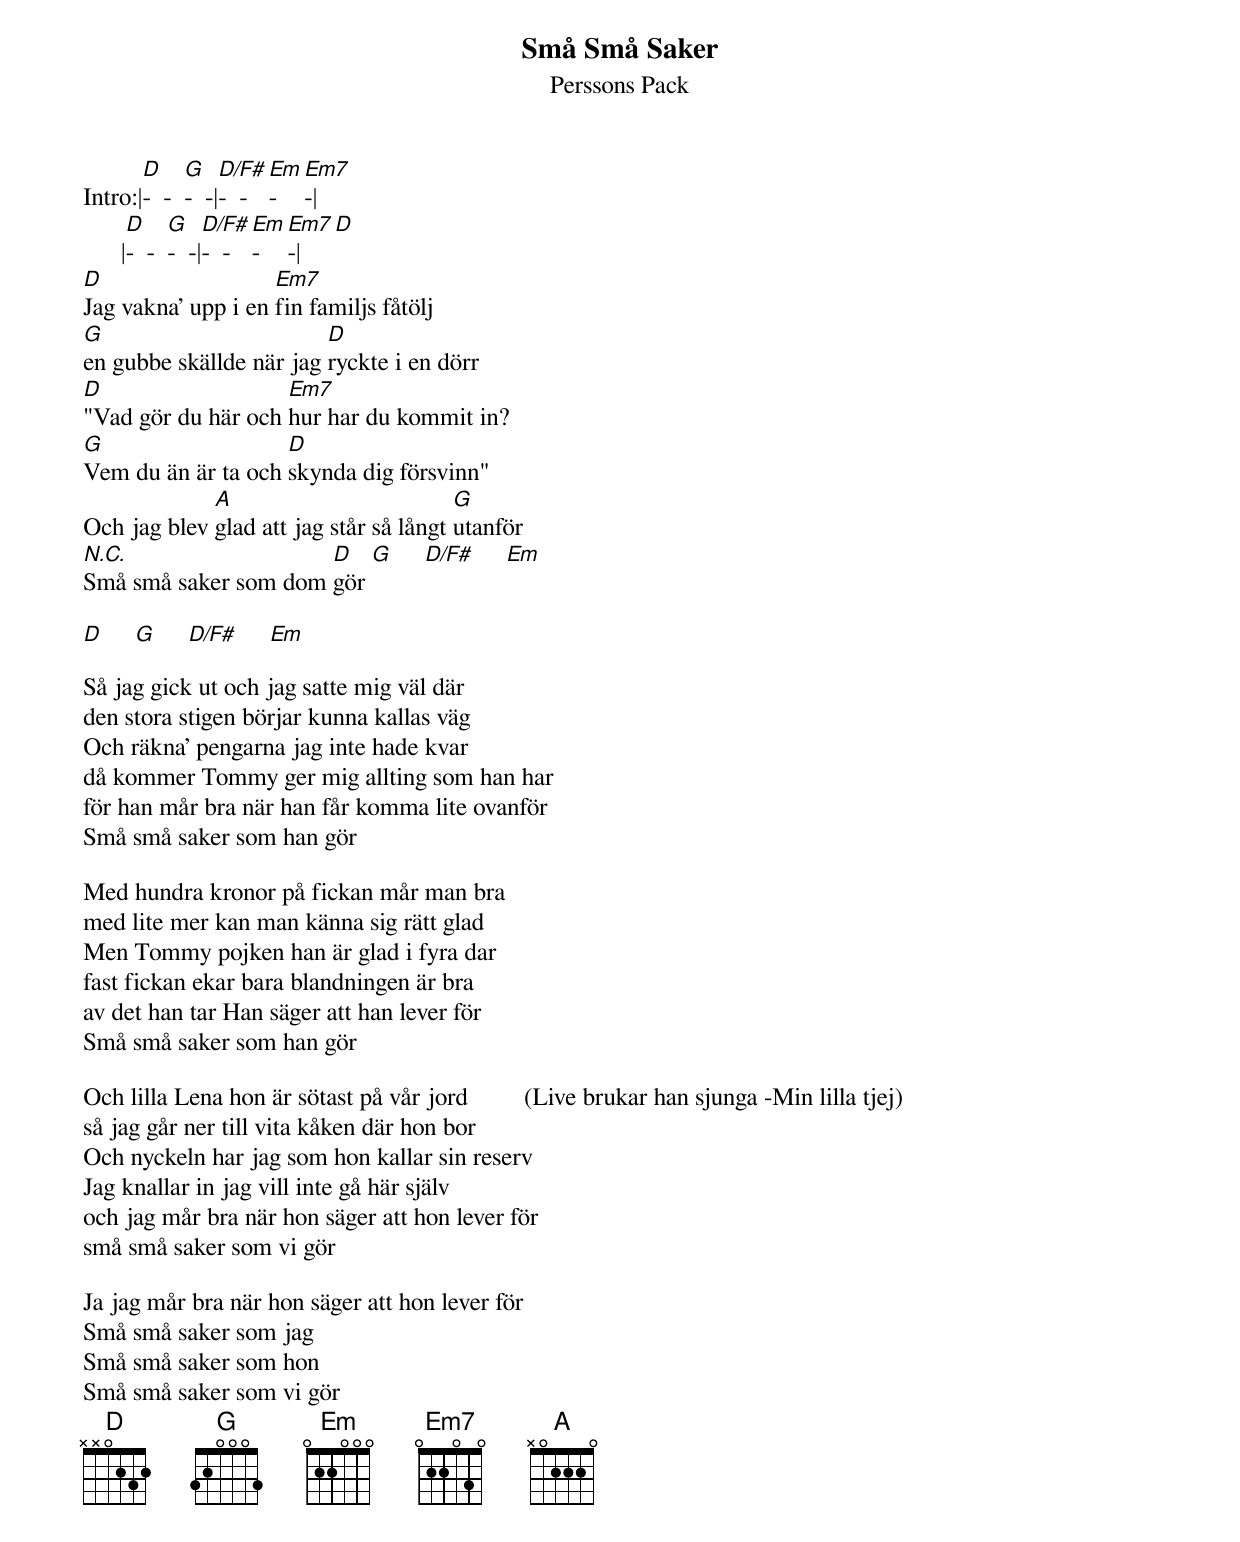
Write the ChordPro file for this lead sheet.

{t:Små Små Saker}
{st:Perssons Pack}
Intro:|[D]-  -  [G]-  -|[D/F#]-  -  [Em]-  [Em7]-|
      |[D]-  -  [G]-  -|[D/F#]-  -  [Em]-  [Em7]-|[D]
[D]Jag vakna' upp i en [Em7]fin familjs fåtölj
[G]en gubbe skällde när jag [D]ryckte i en dörr
[D]"Vad gör du här och [Em7]hur har du kommit in?
[G]Vem du än är ta och [D]skynda dig försvinn"
Och jag blev [A]glad att jag står så långt [G]utanför
[N.C.]Små små saker som dom [D]gör [G]     [D/F#]     [Em]

[D]     [G]     [D/F#]     [Em]

Så jag gick ut och jag satte mig väl där
den stora stigen börjar kunna kallas väg
Och räkna' pengarna jag inte hade kvar
då kommer Tommy ger mig allting som han har
för han mår bra när han får komma lite ovanför
Små små saker som han gör

Med hundra kronor på fickan mår man bra
med lite mer kan man känna sig rätt glad
Men Tommy pojken han är glad i fyra dar
fast fickan ekar bara blandningen är bra
av det han tar Han säger att han lever för
Små små saker som han gör

Och lilla Lena hon är sötast på vår jord         (Live brukar han sjunga -Min lilla tjej)
så jag går ner till vita kåken där hon bor
Och nyckeln har jag som hon kallar sin reserv
Jag knallar in jag vill inte gå här själv
och jag mår bra när hon säger att hon lever för
små små saker som vi gör

Ja jag mår bra när hon säger att hon lever för
Små små saker som jag
Små små saker som hon
Små små saker som vi gör
